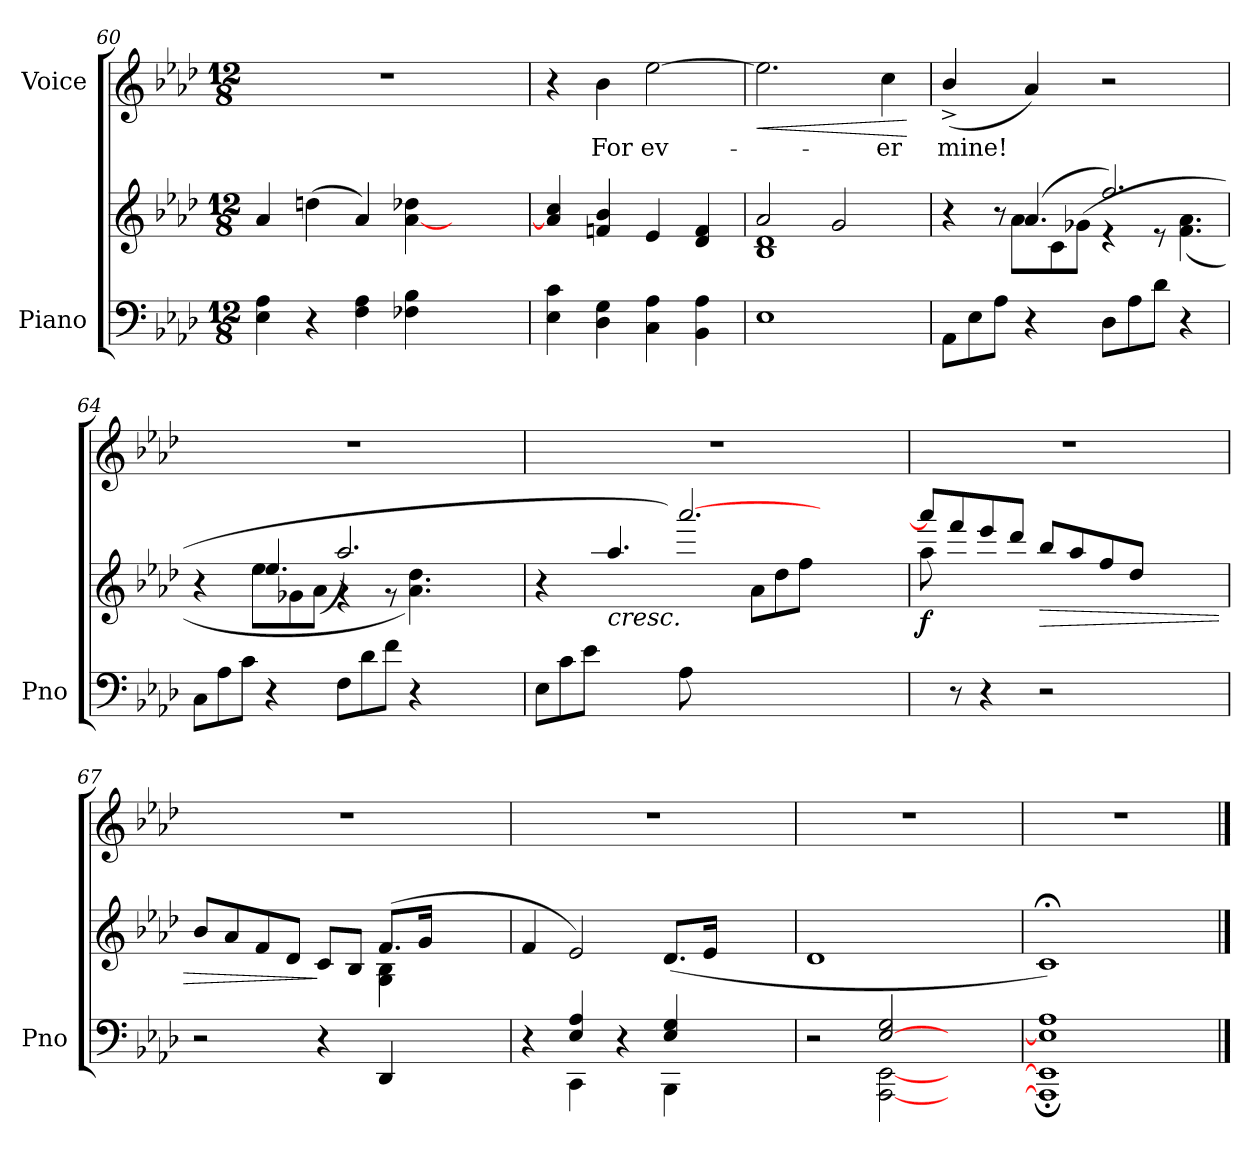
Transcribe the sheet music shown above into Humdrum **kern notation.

**kern	**kern	**dynam	**kern	**text	**dynam
*part2	*part2	*part2	*part1	*part1	*part1
*staff3	*staff2	*staff2/3	*staff1	*staff1	*staff1
*I"Piano	*	*	*I"Voice	*	*
*I'Pno	*	*	*	*	*
*clefF4	*clefG2	*	*clefG2	*	*
*k[b-e-a-d-]	*k[b-e-a-d-]	*	*k[b-e-a-d-]	*	*
*M12/8	*M12/8	*	*M12/8	*	*
=60	=60	=60	=60	=60	=60
4E-\ 4A-\	4a-/	.	1.r	.	.
4r	(4ddn\	.	.	.	.
4F\ 4A-\	4a-/)	.	.	.	.
4F-X\ 4B-\	[4a-\ 4dd-X\	.	.	.	.
2ryy	2ryy	.	.	.	.
!!LO:PB:g=z
=61	=61	=61	=61	=61	=61
4E-\ 4c\	4a-/] 4cc/	.	4r	.	.
!	!	!	!	!LO:LY:b	!
4D-\ 4G\	4fn/ 4b-/	.	4b-\	For	.
!	!	!	!	!LO:LY:b	!
4C\ 4A-\	4e-/	.	[2ee-\	ev-	.
4BB-\ 4A-\	4d-/ 4f/	.	.	.	.
=62	=62	=62	=62	=62	=62
*	*^	*	*	*	*
!	!	!	!	!	!	!LO:HP:b
1E-	2a-/	1B- 1d-	.	2.ee-\]	.	<
.	2g/	.	.	.	.	.
!	!	!	!	!	!LO:LY:b	!
.	.	.	.	4cc\	-er	.
*	*v	*v	*	*	*	*
.	.	.	.	.	[
=63	=63	=63	=63	=63	=63
*Xtuplet	*Xtuplet	*	*	*	*
*	*^	*	*	*	*
!	!	!	!	!	!LO:LY:b	!
(<12AA-\L	6r	6ryy	.	(4b-^>/	mine!	.
12E-\	.	.	.	.	.	.
12A-\J	12r	12ryy	.	.	.	.
4r	(6.a-/	12a-\L	.	4a-/)	.	.
.	.	12c\	.	.	.	.
.	.	(12g-X\J	.	.	.	.
(<12D-\L	3.ff/)	6r	.	2r	.	.
12A-\	.	.	.	.	.	.
12d-\J	.	12r	.	.	.	.
4r	.	(6.f\ 6.a-\	.	.	.	.
!!LO:LB:g=z
=64	=64	=64	=64	=64	=64	=64
(>12C\L	4r	6ryy	.	1.r	.	.
12A-\	.	.	.	.	.	.
12c\J	.	12ryy	.	.	.	.
4r	6.ee-/	12ee-\L	.	.	.	.
.	.	12g-X\	.	.	.	.
.	.	(12a-\J	.	.	.	.
(<12F\L	3.aa-/)	6r	.	.	.	.
12d-\	.	.	.	.	.	.
12f\J	.	12r	.	.	.	.
4r	.	6.a-\ 6.dd-\)	.	.	.	.
2ryy	2ryy	2ryy	.	.	.	.
=65	=65	=65	=65	=65	=65	=65
*^	*	*	*	*	*	*
(<12E-\L	1ryy	4r	4ryy	.	1.r	.	.
12c\	.	.	.	.	.	.	.
12e-\J	.	.	.	.	.	.	.
!	!	!LO:TX:b:i:t=cresc.	!	!	!	!	!
4ryy	.	6.aa-/	12aa-/L	.	.	.	.
.	.	.	12a-/	.	.	.	.
.	.	.	12ee-/J)	.	.	.	.
(<12A-\L	.	[>3.aaa-/)	12ryy	.	.	.	.
2ryy	.	.	12d-\	.	.	.	.
.	.	.	12f\J	.	.	.	.
.	.	.	12a-\L	.	.	.	.
.	.	.	12dd-\	.	.	.	.
.	.	.	12ff\J	.	.	.	.
.	2ryy	2ryy	2ryy	.	.	.	.
12%5ryy	.	.	.	.	.	.	.
*v	*v	*	*	*	*	*	*
!!LO:LB:g=z
=66	=66	=66	=66	=66	=66	=66
!	!	!	!LO:DY:b	!	!	!
8ryy	8aaa-/L]	8aa-\)	f	1.r	.	.
8r	8fff/	2ryy	.	.	.	.
4r	8eee-/	.	.	.	.	.
.	8ddd-/J	.	.	.	.	.
!	!	!	!LO:HP:b	!	!	!
2r	8bb-/L	.	>	.	.	.
.	8aa-/	2..ryy	.	.	.	.
.	8ff/	.	.	.	.	.
.	8dd-/J	.	.	.	.	.
2ryy	2ryy	.	.	.	.	.
=67	=67	=67	=67	=67	=67	=67
2r	8b-/L	2.ryy	.	1.r	.	.
.	8a-/	.	.	.	.	.
.	8f/	.	.	.	.	.
.	8d-/J	.	.	.	.	.
4r	8c/L	.	]	.	.	.
.	8B-/J)	.	.	.	.	.
4DD-/	(>8.f/L	4G\ 4B-\	.	.	.	.
.	16g/Jk	.	.	.	.	.
2ryy	2ryy	2ryy	.	.	.	.
*	*v	*v	*	*	*	*
!!LO:LB:g=z
=68	=68	=68	=68	=68	=68
*^	*	*	*	*	*
4r	4ryy	4f/	.	1.r	.	.
4E-/ 4A-/	4CC\	2e-/)	.	.	.	.
4r	4ryy	.	.	.	.	.
4E-/ 4G/	4BBB-\	(8.d-/L	.	.	.	.
.	.	16e-/Jk	.	.	.	.
2ryy	2ryy	2ryy	.	.	.	.
=69	=69	=69	=69	=69	=69	=69
2r	2ryy	1d-	.	1.r	.	.
[<2E-/ 2G/	[2AAA-\ [2EE-\	.	.	.	.	.
2ryy	2ryy	2ryy	.	.	.	.
=70	=70	=70	=70	=70	=70	=70
1E-] 1A-	1AAA-]; 1EE-];	1c;<)	.	1.r	.	.
2ryy	2ryy	2ryy	.	.	.	.
*v	*v	*	*	*	*	*
==	==	==	==	==	==
*-	*-	*-	*-	*-	*-
